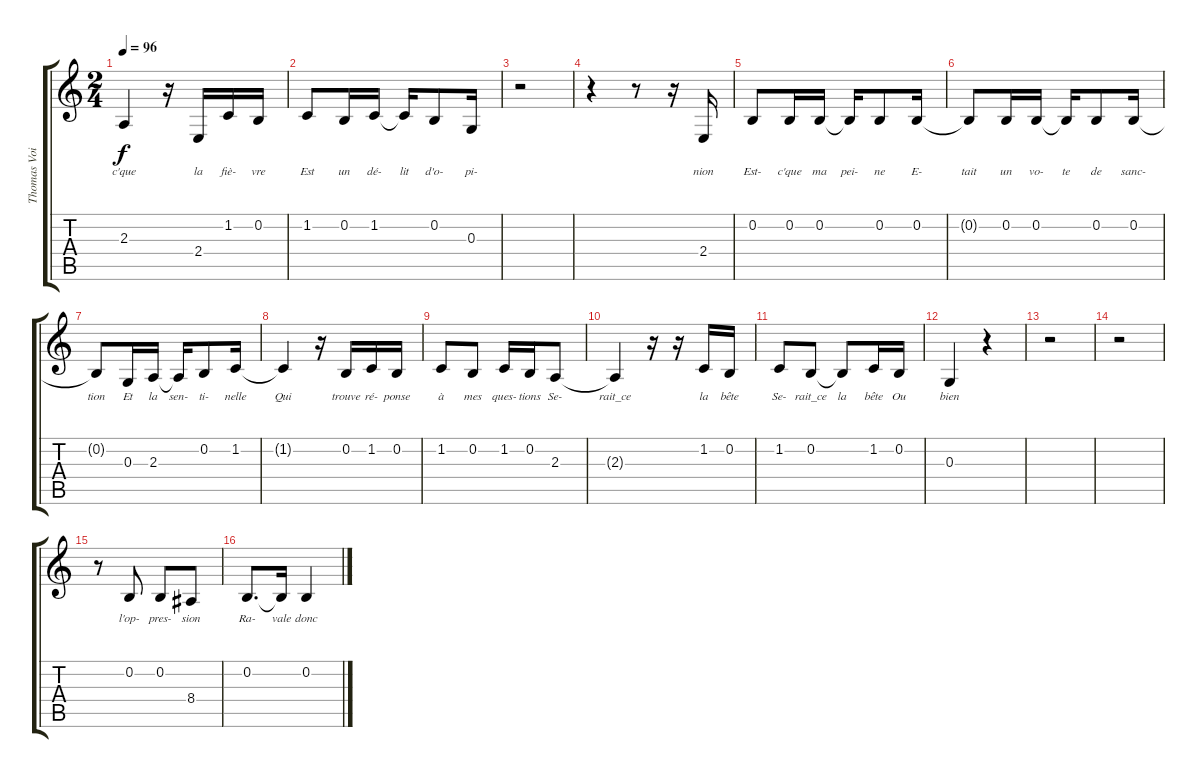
\track ("Thomas Voix" "Thomas Voi") {instrument cello}
\staff {score tabs}
\tuning (E4 B3 G3 D3 A2 E2) {hide}
\ts (2 4)
\tempo 96
\clef g2
\ks c
2.3{t}.4{lyrics (0 "c'que") lyrics (1 "") lyrics (2 "") lyrics (3 "") lyrics (4 "") dy f} r.16 2.4.16{lyrics (0 "la") lyrics (1 "") lyrics (2 "") lyrics (3 "") lyrics (4 "")} 1.2.16{lyrics (0 "fiè-") lyrics (1 "") lyrics (2 "") lyrics (3 "") lyrics (4 "")} 0.2.16{lyrics (0 "vre") lyrics (1 "") lyrics (2 "") lyrics (3 "") lyrics (4 "")} |
1.2.8{lyrics (0 "Est") lyrics (1 "") lyrics (2 "") lyrics (3 "") lyrics (4 "")} 0.2.16{lyrics (0 "un") lyrics (1 "") lyrics (2 "") lyrics (3 "") lyrics (4 "")} 1.2.16{lyrics (0 "dé-") lyrics (1 "") lyrics (2 "") lyrics (3 "") lyrics (4 "")} 1.2{t}.16{lyrics (0 "lit") lyrics (1 "") lyrics (2 "") lyrics (3 "") lyrics (4 "")} 0.2.8{lyrics (0 "d'o-") lyrics (1 "") lyrics (2 "") lyrics (3 "") lyrics (4 "")} 0.3.16{lyrics (0 "pi-") lyrics (1 "") lyrics (2 "") lyrics (3 "") lyrics (4 "")} |
r.2 |
r.4 r.8 r.16 2.4.16{lyrics (0 "nion") lyrics (1 "") lyrics (2 "") lyrics (3 "") lyrics (4 "")} |
0.2.8{lyrics (0 "Est-") lyrics (1 "") lyrics (2 "") lyrics (3 "") lyrics (4 "")} 0.2.16{lyrics (0 "c'que") lyrics (1 "") lyrics (2 "") lyrics (3 "") lyrics (4 "")} 0.2.16{lyrics (0 "ma") lyrics (1 "") lyrics (2 "") lyrics (3 "") lyrics (4 "")} 0.2{t}.16{lyrics (0 "pei-") lyrics (1 "") lyrics (2 "") lyrics (3 "") lyrics (4 "")} 0.2.8{lyrics (0 "ne") lyrics (1 "") lyrics (2 "") lyrics (3 "") lyrics (4 "")} 0.2.16{lyrics (0 "E-") lyrics (1 "") lyrics (2 "") lyrics (3 "") lyrics (4 "")} |
0.2{t}.8{lyrics (0 "tait") lyrics (1 "") lyrics (2 "") lyrics (3 "") lyrics (4 "")} 0.2.16{lyrics (0 "un") lyrics (1 "") lyrics (2 "") lyrics (3 "") lyrics (4 "")} 0.2.16{lyrics (0 "vo-") lyrics (1 "") lyrics (2 "") lyrics (3 "") lyrics (4 "")} 0.2{t}.16{lyrics (0 "te") lyrics (1 "") lyrics (2 "") lyrics (3 "") lyrics (4 "")} 0.2.8{lyrics (0 "de") lyrics (1 "") lyrics (2 "") lyrics (3 "") lyrics (4 "")} 0.2.16{lyrics (0 "sanc-") lyrics (1 "") lyrics (2 "") lyrics (3 "") lyrics (4 "")} |
0.2{t}.8{lyrics (0 "tion") lyrics (1 "") lyrics (2 "") lyrics (3 "") lyrics (4 "")} 0.3.16{lyrics (0 "Et") lyrics (1 "") lyrics (2 "") lyrics (3 "") lyrics (4 "")} 2.3.16{lyrics (0 "la") lyrics (1 "") lyrics (2 "") lyrics (3 "") lyrics (4 "")} 2.3{t}.16{lyrics (0 "sen-") lyrics (1 "") lyrics (2 "") lyrics (3 "") lyrics (4 "")} 0.2.8{lyrics (0 "ti-") lyrics (1 "") lyrics (2 "") lyrics (3 "") lyrics (4 "")} 1.2.16{lyrics (0 "nelle") lyrics (1 "") lyrics (2 "") lyrics (3 "") lyrics (4 "")} |
1.2{t}.4{lyrics (0 "Qui") lyrics (1 "") lyrics (2 "") lyrics (3 "") lyrics (4 "")} r.16 0.2.16{lyrics (0 "trouve") lyrics (1 "") lyrics (2 "") lyrics (3 "") lyrics (4 "")} 1.2.16{lyrics (0 "ré-") lyrics (1 "") lyrics (2 "") lyrics (3 "") lyrics (4 "")} 0.2.16{lyrics (0 "ponse") lyrics (1 "") lyrics (2 "") lyrics (3 "") lyrics (4 "")} |
1.2.8{lyrics (0 "à") lyrics (1 "") lyrics (2 "") lyrics (3 "") lyrics (4 "")} 0.2.8{lyrics (0 "mes") lyrics (1 "") lyrics (2 "") lyrics (3 "") lyrics (4 "")} 1.2.16{lyrics (0 "ques-") lyrics (1 "") lyrics (2 "") lyrics (3 "") lyrics (4 "")} 0.2.16{lyrics (0 "tions") lyrics (1 "") lyrics (2 "") lyrics (3 "") lyrics (4 "")} 2.3.8{lyrics (0 "Se-") lyrics (1 "") lyrics (2 "") lyrics (3 "") lyrics (4 "")} |
2.3{t}.4{lyrics (0 "rait_ce") lyrics (1 "") lyrics (2 "") lyrics (3 "") lyrics (4 "")} r.16 r.16 1.2.16{lyrics (0 "la") lyrics (1 "") lyrics (2 "") lyrics (3 "") lyrics (4 "")} 0.2.16{lyrics (0 "bête") lyrics (1 "") lyrics (2 "") lyrics (3 "") lyrics (4 "")} |
1.2.8{lyrics (0 "Se-") lyrics (1 "") lyrics (2 "") lyrics (3 "") lyrics (4 "")} 0.2.8{lyrics (0 "rait_ce") lyrics (1 "") lyrics (2 "") lyrics (3 "") lyrics (4 "")} 0.2{t}.8{lyrics (0 "la") lyrics (1 "") lyrics (2 "") lyrics (3 "") lyrics (4 "")} 1.2.16{lyrics (0 "bête") lyrics (1 "") lyrics (2 "") lyrics (3 "") lyrics (4 "")} 0.2.16{lyrics (0 "Ou") lyrics (1 "") lyrics (2 "") lyrics (3 "") lyrics (4 "")} |
0.3.4{lyrics (0 "bien") lyrics (1 "") lyrics (2 "") lyrics (3 "") lyrics (4 "")} r.4 |
r.2 |
r.2 |
r.8 0.2.8{lyrics (0 "l'op-") lyrics (1 "") lyrics (2 "") lyrics (3 "") lyrics (4 "")} 0.2.8{lyrics (0 "pres-") lyrics (1 "") lyrics (2 "") lyrics (3 "") lyrics (4 "")} 8.4.8{lyrics (0 "sion") lyrics (1 "") lyrics (2 "") lyrics (3 "") lyrics (4 "")} |
0.2.8{d lyrics (0 "Ra-") lyrics (1 "") lyrics (2 "") lyrics (3 "") lyrics (4 "")} 0.2{t}.16{lyrics (0 "vale") lyrics (1 "") lyrics (2 "") lyrics (3 "") lyrics (4 "")} 0.2.4{lyrics (0 "donc") lyrics (1 "") lyrics (2 "") lyrics (3 "") lyrics (4 "")}
